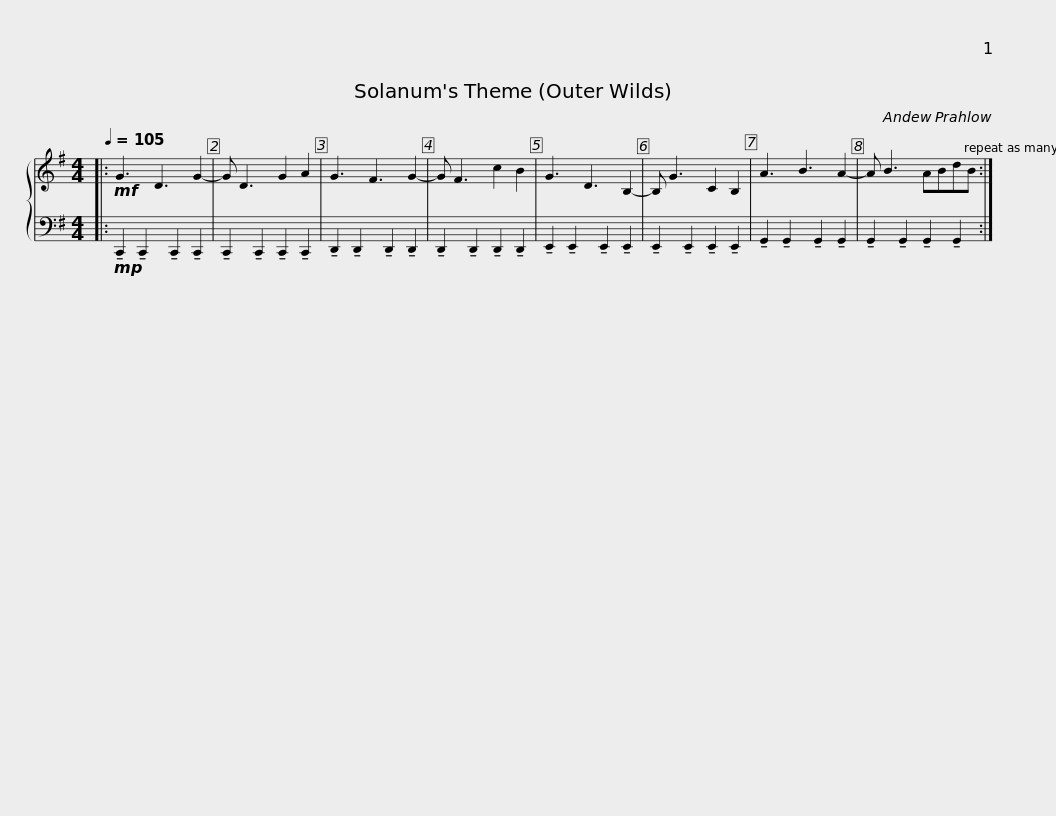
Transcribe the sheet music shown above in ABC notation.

X:1
%%score { 1 | 2 }
L:1/8
Q:1/4=105
M:4/4
I:linebreak $
K:G
V:1 treble
V:2 bass
V:1
|:!mf! G3 D3 G2- | G D3 G2 A2 | G3 F3 G2- | G F3 c2 B2 | G3 D3 B,2- | %5
 B, G3 C2 B,2 | A3 B3 A2- |$ A B3 ABdB :| %8
V:2
|:!mp! !tenuto!C,,2 !tenuto!C,,2 !tenuto!C,,2 !tenuto!C,,2 | !tenuto!C,,2 !tenuto!C,,2 !tenuto!C,,2 !tenuto!C,,2 | !tenuto!D,,2 !tenuto!D,,2 !tenuto!D,,2 !tenuto!D,,2 | !tenuto!D,,2 !tenuto!D,,2 !tenuto!D,,2 !tenuto!D,,2 | !tenuto!E,,2 !tenuto!E,,2 !tenuto!E,,2 !tenuto!E,,2 | %5
 !tenuto!E,,2 !tenuto!E,,2 !tenuto!E,,2 !tenuto!E,,2 | !tenuto!G,,2 !tenuto!G,,2 !tenuto!G,,2 !tenuto!G,,2 |$ !tenuto!G,,2 !tenuto!G,,2 !tenuto!G,,2 !tenuto!G,,2 :| %8
